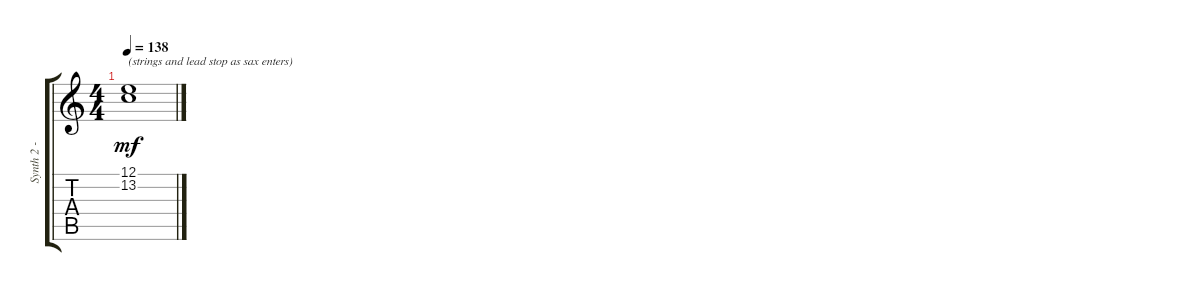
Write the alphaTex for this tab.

\track ("Synth 2 - strings chords" "Synth 2 - ") {instrument synthstrings1}
\staff {score tabs}
\tuning (E4 B3 G3 D3 A2 E2) {hide}
\ts (4 4)
\tempo 138
\clef g2
\ks c
(12.1 13.2).1{txt "(strings and lead stop as sax enters)" dy mf}
